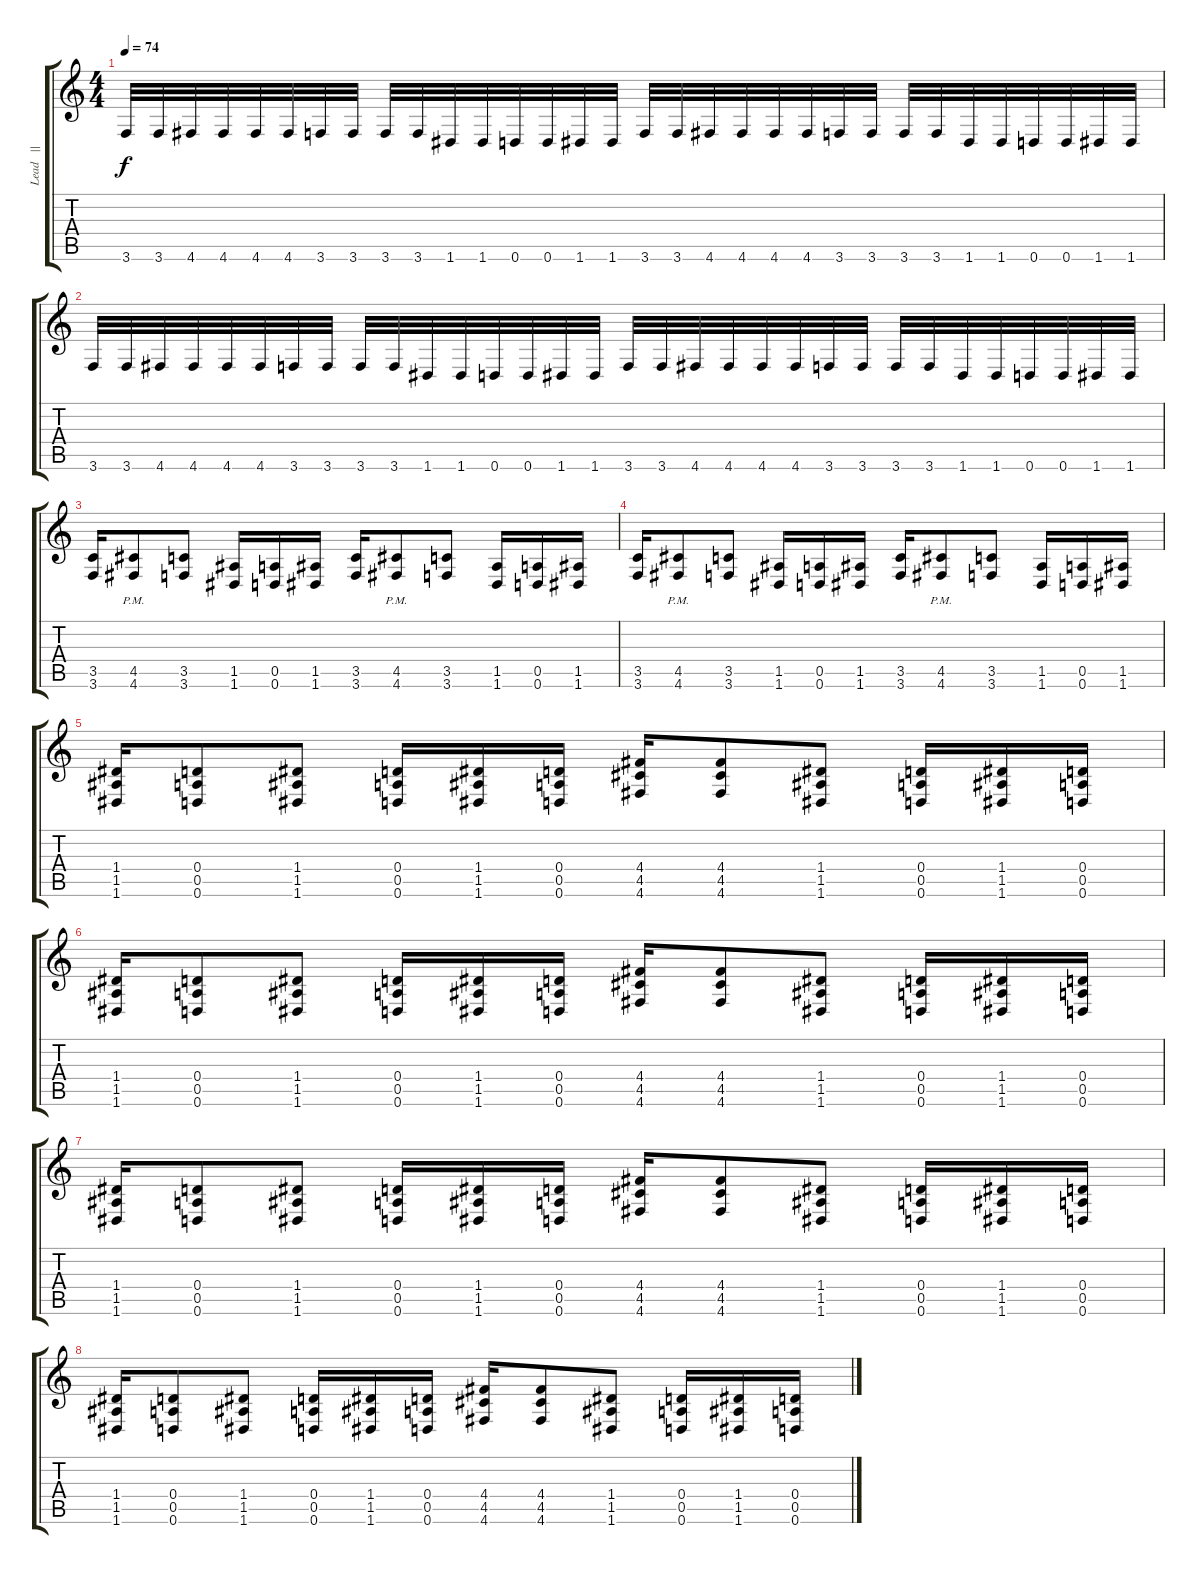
\track ("Lead   || TORTURE KILLER" "Lead   || ") {instrument distortionguitar}
\staff {score tabs}
\tuning (E4 B3 G3 D3 A2 D2) {hide}
\ts (4 4)
\tempo 74
\clef g2
\ks c
3.6.32{dy f} 3.6.32 4.6.32 4.6.32 4.6.32 4.6.32 3.6.32 3.6.32 3.6.32 3.6.32 1.6.32 1.6.32 0.6.32 0.6.32 1.6.32 1.6.32 3.6.32 3.6.32 4.6.32 4.6.32 4.6.32 4.6.32 3.6.32 3.6.32 3.6.32 3.6.32 1.6.32 1.6.32 0.6.32 0.6.32 1.6.32 1.6.32 |
3.6.32 3.6.32 4.6.32 4.6.32 4.6.32 4.6.32 3.6.32 3.6.32 3.6.32 3.6.32 1.6.32 1.6.32 0.6.32 0.6.32 1.6.32 1.6.32 3.6.32 3.6.32 4.6.32 4.6.32 4.6.32 4.6.32 3.6.32 3.6.32 3.6.32 3.6.32 1.6.32 1.6.32 0.6.32 0.6.32 1.6.32 1.6.32 |
(3.5 3.6).16 (4.5{pm} 4.6{pm}).8 (3.5 3.6).8 (1.5 1.6).16 (0.5 0.6).16 (1.5 1.6).16 (3.5 3.6).16 (4.5{pm} 4.6{pm}).8 (3.5 3.6).8 (1.5 1.6).16 (0.5 0.6).16 (1.5 1.6).16 |
(3.5 3.6).16 (4.5{pm} 4.6{pm}).8 (3.5 3.6).8 (1.5 1.6).16 (0.5 0.6).16 (1.5 1.6).16 (3.5 3.6).16 (4.5{pm} 4.6{pm}).8 (3.5 3.6).8 (1.5 1.6).16 (0.5 0.6).16 (1.5 1.6).16 |
(1.4 1.5 1.6).16 (0.4 0.5 0.6).8 (1.4 1.5 1.6).8 (0.4 0.5 0.6).16 (1.4 1.5 1.6).16 (0.4 0.5 0.6).16 (4.4 4.5 4.6).16 (4.4 4.5 4.6).8 (1.4 1.5 1.6).8 (0.4 0.5 0.6).16 (1.4 1.5 1.6).16 (0.4 0.5 0.6).16 |
(1.4 1.5 1.6).16 (0.4 0.5 0.6).8 (1.4 1.5 1.6).8 (0.4 0.5 0.6).16 (1.4 1.5 1.6).16 (0.4 0.5 0.6).16 (4.4 4.5 4.6).16 (4.4 4.5 4.6).8 (1.4 1.5 1.6).8 (0.4 0.5 0.6).16 (1.4 1.5 1.6).16 (0.4 0.5 0.6).16 |
(1.4 1.5 1.6).16 (0.4 0.5 0.6).8 (1.4 1.5 1.6).8 (0.4 0.5 0.6).16 (1.4 1.5 1.6).16 (0.4 0.5 0.6).16 (4.4 4.5 4.6).16 (4.4 4.5 4.6).8 (1.4 1.5 1.6).8 (0.4 0.5 0.6).16 (1.4 1.5 1.6).16 (0.4 0.5 0.6).16 |
(1.4 1.5 1.6).16 (0.4 0.5 0.6).8 (1.4 1.5 1.6).8 (0.4 0.5 0.6).16 (1.4 1.5 1.6).16 (0.4 0.5 0.6).16 (4.4 4.5 4.6).16 (4.4 4.5 4.6).8 (1.4 1.5 1.6).8 (0.4 0.5 0.6).16 (1.4 1.5 1.6).16 (0.4 0.5 0.6).16
